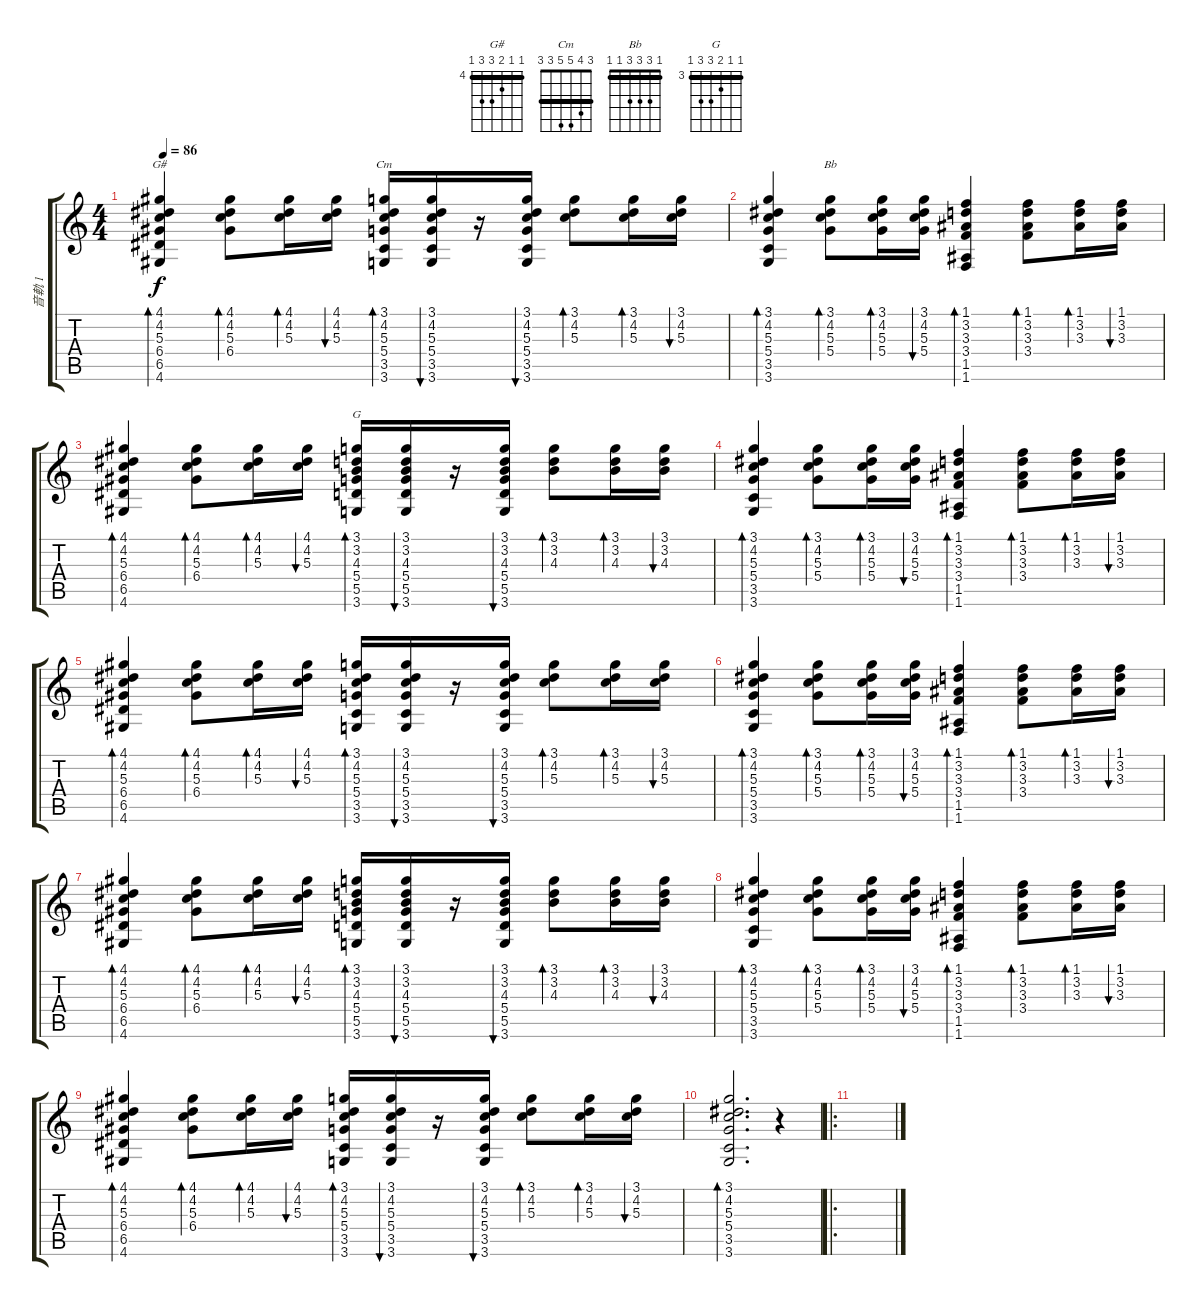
\track ("音軌 1" "音軌 1") {instrument acousticguitarsteel}
\staff {score tabs}
\tuning (E4 B3 G3 D3 A2 E2) {hide}
\chord ("G#" 4 4 5 6 6 4) {firstfret 4 barre 4}
\chord ("Cm" 3 4 5 5 3 3) {barre 3}
\chord ("Bb" 1 3 3 3 1 1) {barre 1}
\chord ("G" 3 3 4 5 5 3) {firstfret 3 barre 3}
\ts (4 4)
\tempo 86
\clef g2
\ks c
(4.1 4.2 5.3 6.4 6.5 4.6).4{bd 60 ch "G#" dy f} (4.1 4.2 5.3 6.4).8{bd 60} (4.1 4.2 5.3).16{bd 60} (4.1 4.2 5.3).16{bu 60} (3.1 4.2 5.3 5.4 3.5 3.6).16{bd 60 ch "Cm"} (3.1 4.2 5.3 5.4 3.5 3.6).16{bu 60} r.16 (3.1 4.2 5.3 5.4 3.5 3.6).16{bu 60} (3.1 4.2 5.3).8{bd 60} (3.1 4.2 5.3).16{bd 60} (3.1 4.2 5.3).16{bu 60} |
(3.1 4.2 5.3 5.4 3.5 3.6).4{bd 60} (3.1 4.2 5.3 5.4).8{bd 60 ch "Bb"} (3.1 4.2 5.3 5.4).16{bd 60} (3.1 4.2 5.3 5.4).16{bu 60} (1.1 3.2 3.3 3.4 1.5 1.6).4{bd 60} (1.1 3.2 3.3 3.4).8{bd 60} (1.1 3.2 3.3).16{bd 60} (1.1 3.2 3.3).16{bu 60} |
(4.1 4.2 5.3 6.4 6.5 4.6).4{bd 60} (4.1 4.2 5.3 6.4).8{bd 60} (4.1 4.2 5.3).16{bd 60} (4.1 4.2 5.3).16{bu 60} (3.1 3.2 4.3 5.4 5.5 3.6).16{bd 60 ch "G"} (3.1 3.2 4.3 5.4 5.5 3.6).16{bu 60} r.16 (3.1 3.2 4.3 5.4 5.5 3.6).16{bu 60} (3.1 3.2 4.3).8{bd 60} (3.1 3.2 4.3).16{bd 60} (3.1 3.2 4.3).16{bu 60} |
(3.1 4.2 5.3 5.4 3.5 3.6).4{bd 60} (3.1 4.2 5.3 5.4).8{bd 60} (3.1 4.2 5.3 5.4).16{bd 60} (3.1 4.2 5.3 5.4).16{bu 60} (1.1 3.2 3.3 3.4 1.5 1.6).4{bd 60} (1.1 3.2 3.3 3.4).8{bd 60} (1.1 3.2 3.3).16{bd 60} (1.1 3.2 3.3).16{bu 60} |
(4.1 4.2 5.3 6.4 6.5 4.6).4{bd 60} (4.1 4.2 5.3 6.4).8{bd 60} (4.1 4.2 5.3).16{bd 60} (4.1 4.2 5.3).16{bu 60} (3.1 4.2 5.3 5.4 3.5 3.6).16{bd 60} (3.1 4.2 5.3 5.4 3.5 3.6).16{bu 60} r.16 (3.1 4.2 5.3 5.4 3.5 3.6).16{bu 60} (3.1 4.2 5.3).8{bd 60} (3.1 4.2 5.3).16{bd 60} (3.1 4.2 5.3).16{bu 60} |
(3.1 4.2 5.3 5.4 3.5 3.6).4{bd 60} (3.1 4.2 5.3 5.4).8{bd 60} (3.1 4.2 5.3 5.4).16{bd 60} (3.1 4.2 5.3 5.4).16{bu 60} (1.1 3.2 3.3 3.4 1.5 1.6).4{bd 60} (1.1 3.2 3.3 3.4).8{bd 60} (1.1 3.2 3.3).16{bd 60} (1.1 3.2 3.3).16{bu 60} |
(4.1 4.2 5.3 6.4 6.5 4.6).4{bd 60} (4.1 4.2 5.3 6.4).8{bd 60} (4.1 4.2 5.3).16{bd 60} (4.1 4.2 5.3).16{bu 60} (3.1 3.2 4.3 5.4 5.5 3.6).16{bd 60} (3.1 3.2 4.3 5.4 5.5 3.6).16{bu 60} r.16 (3.1 3.2 4.3 5.4 5.5 3.6).16{bu 60} (3.1 3.2 4.3).8{bd 60} (3.1 3.2 4.3).16{bd 60} (3.1 3.2 4.3).16{bu 60} |
(3.1 4.2 5.3 5.4 3.5 3.6).4{bd 60} (3.1 4.2 5.3 5.4).8{bd 60} (3.1 4.2 5.3 5.4).16{bd 60} (3.1 4.2 5.3 5.4).16{bu 60} (1.1 3.2 3.3 3.4 1.5 1.6).4{bd 60} (1.1 3.2 3.3 3.4).8{bd 60} (1.1 3.2 3.3).16{bd 60} (1.1 3.2 3.3).16{bu 60} |
(4.1 4.2 5.3 6.4 6.5 4.6).4{bd 60 txt " "} (4.1 4.2 5.3 6.4).8{bd 60} (4.1 4.2 5.3).16{bd 60} (4.1 4.2 5.3).16{bu 60} (3.1 4.2 5.3 5.4 3.5 3.6).16{bd 60} (3.1 4.2 5.3 5.4 3.5 3.6).16{bu 60} r.16 (3.1 4.2 5.3 5.4 3.5 3.6).16{bu 60} (3.1 4.2 5.3).8{bd 60} (3.1 4.2 5.3).16{bd 60} (3.1 4.2 5.3).16{bu 60} |
(3.1 4.2 5.3 5.4 3.5 3.6).2{d bd 60} r.4 |
\ro
